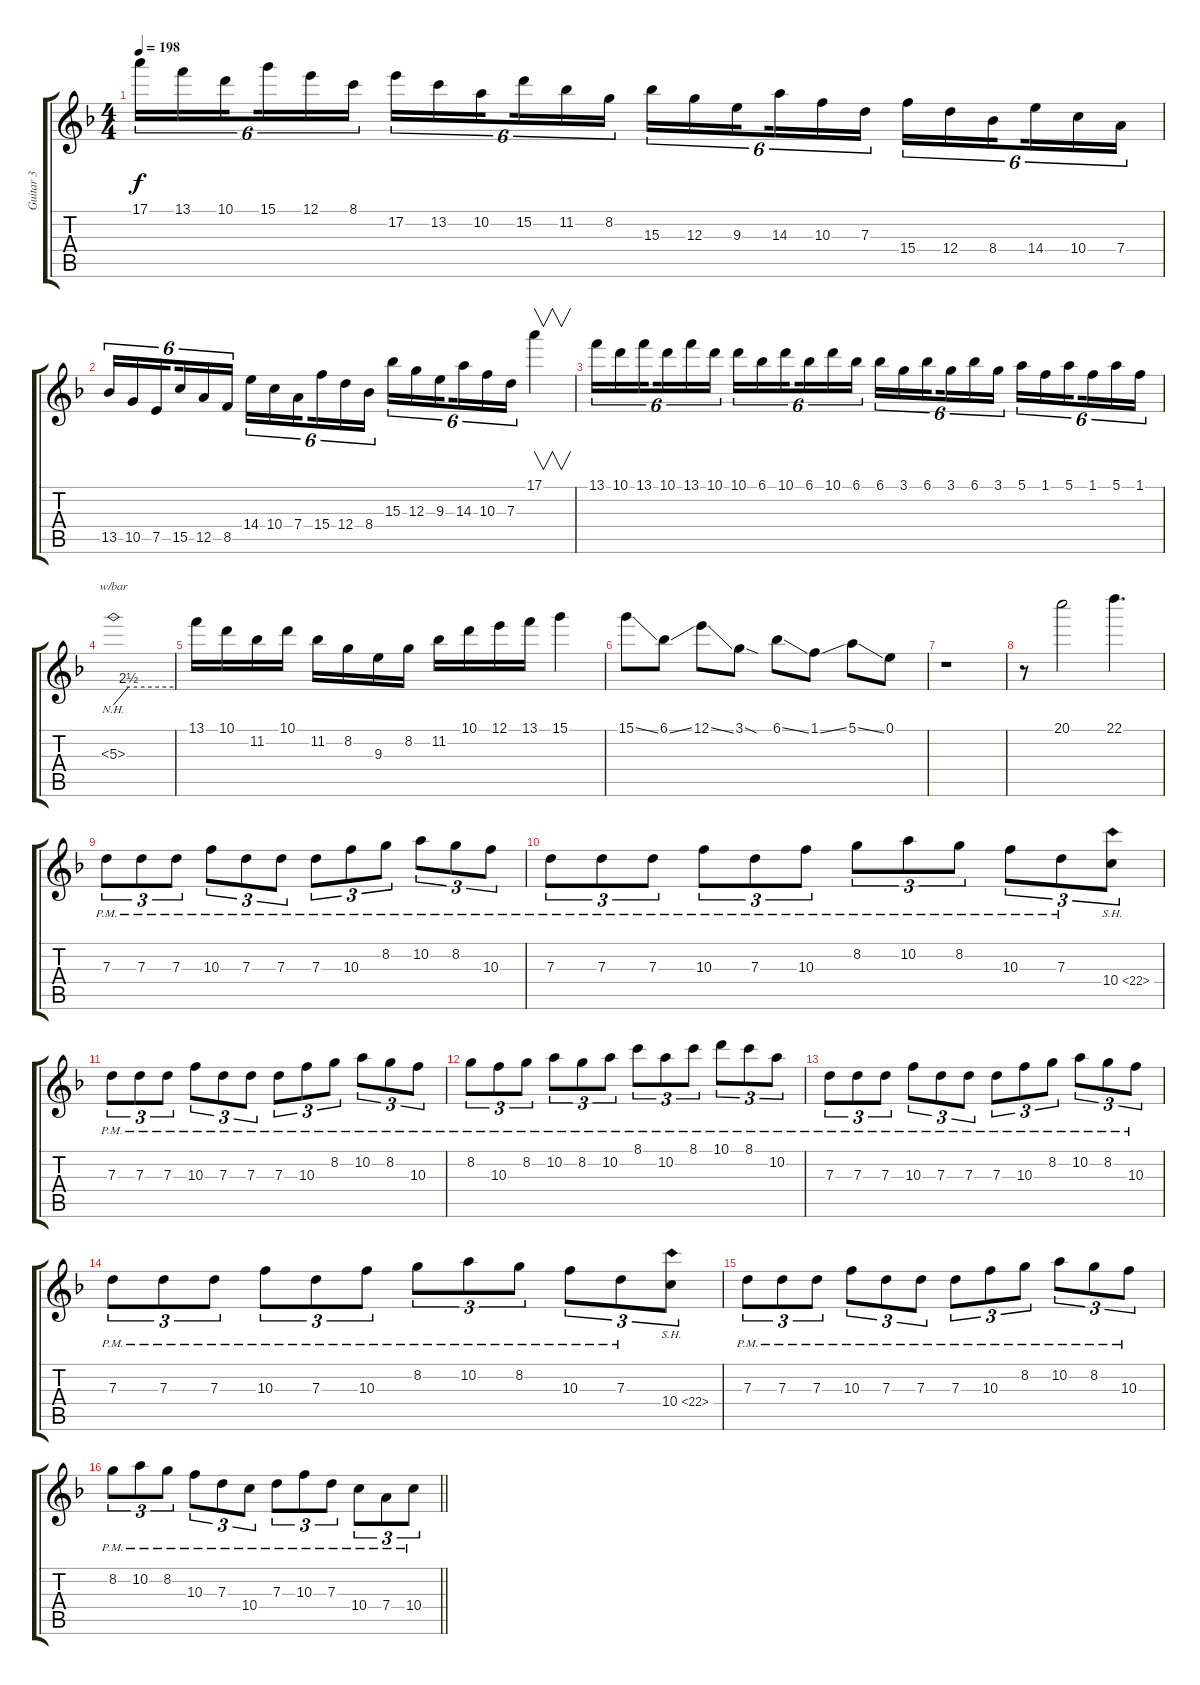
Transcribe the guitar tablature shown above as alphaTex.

\track ("Guitar 3" "Guitar 3") {instrument distortionguitar}
\staff {score tabs}
\tuning (E4 B3 G3 D3 A2 E2) {hide}
\ts (4 4)
\tempo 198
\clef g2
\ks dminor
17.1.16{tu (6 4) dy f} 13.1.16{tu (6 4)} 10.1.16{tu (6 4) beam splitsecondary} 15.1.16{tu (6 4)} 12.1.16{tu (6 4)} 8.1.16{tu (6 4)} 17.2.16{tu (6 4)} 13.2.16{tu (6 4)} 10.2.16{tu (6 4) beam splitsecondary} 15.2.16{tu (6 4)} 11.2.16{tu (6 4)} 8.2.16{tu (6 4)} 15.3.16{tu (6 4)} 12.3.16{tu (6 4)} 9.3.16{tu (6 4) beam splitsecondary} 14.3.16{tu (6 4)} 10.3.16{tu (6 4)} 7.3.16{tu (6 4)} 15.4.16{tu (6 4)} 12.4.16{tu (6 4)} 8.4.16{tu (6 4) beam splitsecondary} 14.4.16{tu (6 4)} 10.4.16{tu (6 4)} 7.4.16{tu (6 4)} |
13.5.16{tu (6 4)} 10.5.16{tu (6 4)} 7.5.16{tu (6 4) beam splitsecondary} 15.5.16{tu (6 4)} 12.5.16{tu (6 4)} 8.5.16{tu (6 4)} 14.4.16{tu (6 4)} 10.4.16{tu (6 4)} 7.4.16{tu (6 4) beam splitsecondary} 15.4.16{tu (6 4)} 12.4.16{tu (6 4)} 8.4.16{tu (6 4)} 15.3.16{tu (6 4)} 12.3.16{tu (6 4)} 9.3.16{tu (6 4) beam splitsecondary} 14.3.16{tu (6 4)} 10.3.16{tu (6 4)} 7.3.16{tu (6 4)} 17.1.4{v} |
13.1.16{tu (6 4)} 10.1.16{tu (6 4)} 13.1.16{tu (6 4) beam splitsecondary} 10.1.16{tu (6 4)} 13.1.16{tu (6 4)} 10.1.16{tu (6 4)} 10.1.16{tu (6 4)} 6.1.16{tu (6 4)} 10.1.16{tu (6 4) beam splitsecondary} 6.1.16{tu (6 4)} 10.1.16{tu (6 4)} 6.1.16{tu (6 4)} 6.1.16{tu (6 4)} 3.1.16{tu (6 4)} 6.1.16{tu (6 4) beam splitsecondary} 3.1.16{tu (6 4)} 6.1.16{tu (6 4)} 3.1.16{tu (6 4)} 5.1.16{tu (6 4)} 1.1.16{tu (6 4)} 5.1.16{tu (6 4) beam splitsecondary} 1.1.16{tu (6 4)} 5.1.16{tu (6 4)} 1.1.16{tu (6 4)} |
5.3{nh}.1{tbe (custom default 0 0 15 10 60 10)} |
13.1.16 10.1.16 11.2.16 10.1.16 11.2.16 8.2.16 9.3.16 8.2.16 11.2.16 10.1.16 12.1.16 13.1.16 15.1.4 |
15.1{ss}.8 6.1{ss}.8 12.1{ss}.8 3.1{sod}.8 6.1{ss}.8 1.1{ss}.8 5.1{ss}.8 0.1.8 |
r.1 |
r.8 20.1.2 22.1.4{d} |
7.3{pm}.8{tu (3 2)} 7.3{pm}.8{tu (3 2)} 7.3{pm}.8{tu (3 2)} 10.3{pm}.8{tu (3 2)} 7.3{pm}.8{tu (3 2)} 7.3{pm}.8{tu (3 2)} 7.3{pm}.8{tu (3 2)} 10.3{pm}.8{tu (3 2)} 8.2{pm}.8{tu (3 2)} 10.2{pm}.8{tu (3 2)} 8.2{pm}.8{tu (3 2)} 10.3{pm}.8{tu (3 2)} |
7.3{pm}.8{tu (3 2)} 7.3{pm}.8{tu (3 2)} 7.3{pm}.8{tu (3 2)} 10.3{pm}.8{tu (3 2)} 7.3{pm}.8{tu (3 2)} 10.3{pm}.8{tu (3 2)} 8.2{pm}.8{tu (3 2)} 10.2{pm}.8{tu (3 2)} 8.2{pm}.8{tu (3 2)} 10.3{pm}.8{tu (3 2)} 7.3{pm}.8{tu (3 2)} 10.4{sh 12}.8{tu (3 2)} |
7.3{pm}.8{tu (3 2)} 7.3{pm}.8{tu (3 2)} 7.3{pm}.8{tu (3 2)} 10.3{pm}.8{tu (3 2)} 7.3{pm}.8{tu (3 2)} 7.3{pm}.8{tu (3 2)} 7.3{pm}.8{tu (3 2)} 10.3{pm}.8{tu (3 2)} 8.2{pm}.8{tu (3 2)} 10.2{pm}.8{tu (3 2)} 8.2{pm}.8{tu (3 2)} 10.3{pm}.8{tu (3 2)} |
8.2{pm}.8{tu (3 2)} 10.3{pm}.8{tu (3 2)} 8.2{pm}.8{tu (3 2)} 10.2{pm}.8{tu (3 2)} 8.2{pm}.8{tu (3 2)} 10.2{pm}.8{tu (3 2)} 8.1{pm}.8{tu (3 2)} 10.2{pm}.8{tu (3 2)} 8.1{pm}.8{tu (3 2)} 10.1{pm}.8{tu (3 2)} 8.1{pm}.8{tu (3 2)} 10.2{pm}.8{tu (3 2)} |
7.3{pm}.8{tu (3 2)} 7.3{pm}.8{tu (3 2)} 7.3{pm}.8{tu (3 2)} 10.3{pm}.8{tu (3 2)} 7.3{pm}.8{tu (3 2)} 7.3{pm}.8{tu (3 2)} 7.3{pm}.8{tu (3 2)} 10.3{pm}.8{tu (3 2)} 8.2{pm}.8{tu (3 2)} 10.2{pm}.8{tu (3 2)} 8.2{pm}.8{tu (3 2)} 10.3{pm}.8{tu (3 2)} |
7.3{pm}.8{tu (3 2)} 7.3{pm}.8{tu (3 2)} 7.3{pm}.8{tu (3 2)} 10.3{pm}.8{tu (3 2)} 7.3{pm}.8{tu (3 2)} 10.3{pm}.8{tu (3 2)} 8.2{pm}.8{tu (3 2)} 10.2{pm}.8{tu (3 2)} 8.2{pm}.8{tu (3 2)} 10.3{pm}.8{tu (3 2)} 7.3{pm}.8{tu (3 2)} 10.4{sh 12}.8{tu (3 2)} |
7.3{pm}.8{tu (3 2)} 7.3{pm}.8{tu (3 2)} 7.3{pm}.8{tu (3 2)} 10.3{pm}.8{tu (3 2)} 7.3{pm}.8{tu (3 2)} 7.3{pm}.8{tu (3 2)} 7.3{pm}.8{tu (3 2)} 10.3{pm}.8{tu (3 2)} 8.2{pm}.8{tu (3 2)} 10.2{pm}.8{tu (3 2)} 8.2{pm}.8{tu (3 2)} 10.3{pm}.8{tu (3 2)} |
\barLineRight lightlight
8.2{pm}.8{tu (3 2)} 10.2{pm}.8{tu (3 2)} 8.2{pm}.8{tu (3 2)} 10.3{pm}.8{tu (3 2)} 7.3{pm}.8{tu (3 2)} 10.4{pm}.8{tu (3 2)} 7.3{pm}.8{tu (3 2)} 10.3{pm}.8{tu (3 2)} 7.3{pm}.8{tu (3 2)} 10.4{pm}.8{tu (3 2)} 7.4{pm}.8{tu (3 2)} 10.4{pm}.8{tu (3 2)}
